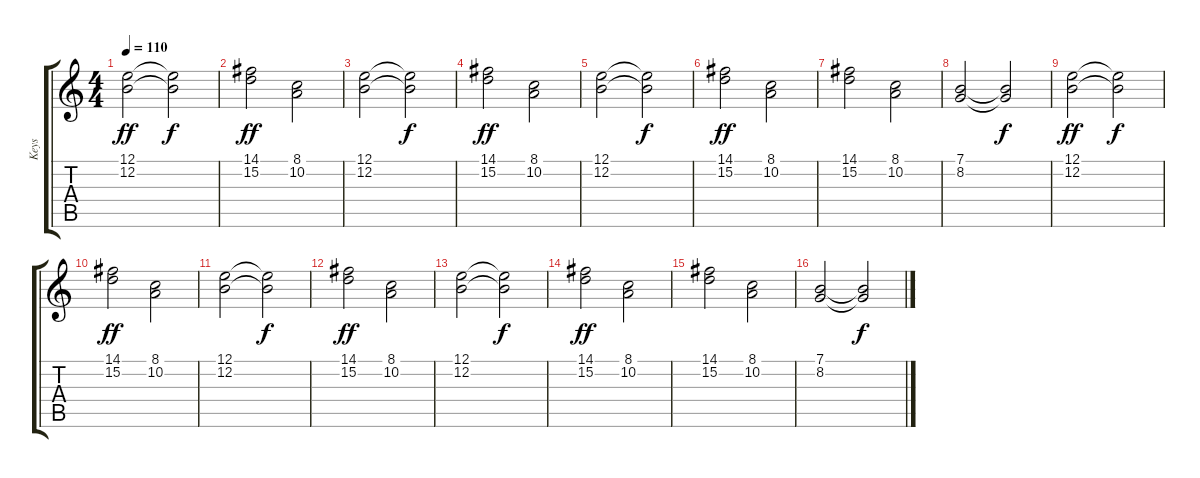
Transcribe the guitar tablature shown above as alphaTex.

\track ("Keys" "Keys") {instrument synthstrings1}
\staff {score tabs}
\tuning (E4 B3 G3 D3 A2 E2) {hide}
\ts (4 4)
\tempo 110
\clef g2
\ks c
(12.1 12.2).2{dy ff volume 11} (12.1{t} 12.2{t}).2{dy f} |
(14.1 15.2).2{dy ff} (8.1 10.2).2 |
(12.1 12.2).2 (12.1{t} 12.2{t}).2{dy f} |
(14.1 15.2).2{dy ff} (8.1 10.2).2 |
(12.1 12.2).2 (12.1{t} 12.2{t}).2{dy f} |
(14.1 15.2).2{dy ff} (8.1 10.2).2 |
(14.1 15.2).2 (8.1 10.2).2 |
(7.1 8.2).2 (7.1{t} 8.2{t}).2{dy f} |
(12.1 12.2).2{dy ff volume 11} (12.1{t} 12.2{t}).2{dy f} |
(14.1 15.2).2{dy ff} (8.1 10.2).2 |
(12.1 12.2).2 (12.1{t} 12.2{t}).2{dy f} |
(14.1 15.2).2{dy ff} (8.1 10.2).2 |
(12.1 12.2).2 (12.1{t} 12.2{t}).2{dy f} |
(14.1 15.2).2{dy ff} (8.1 10.2).2 |
(14.1 15.2).2 (8.1 10.2).2 |
(7.1 8.2).2 (7.1{t} 8.2{t}).2{dy f}
